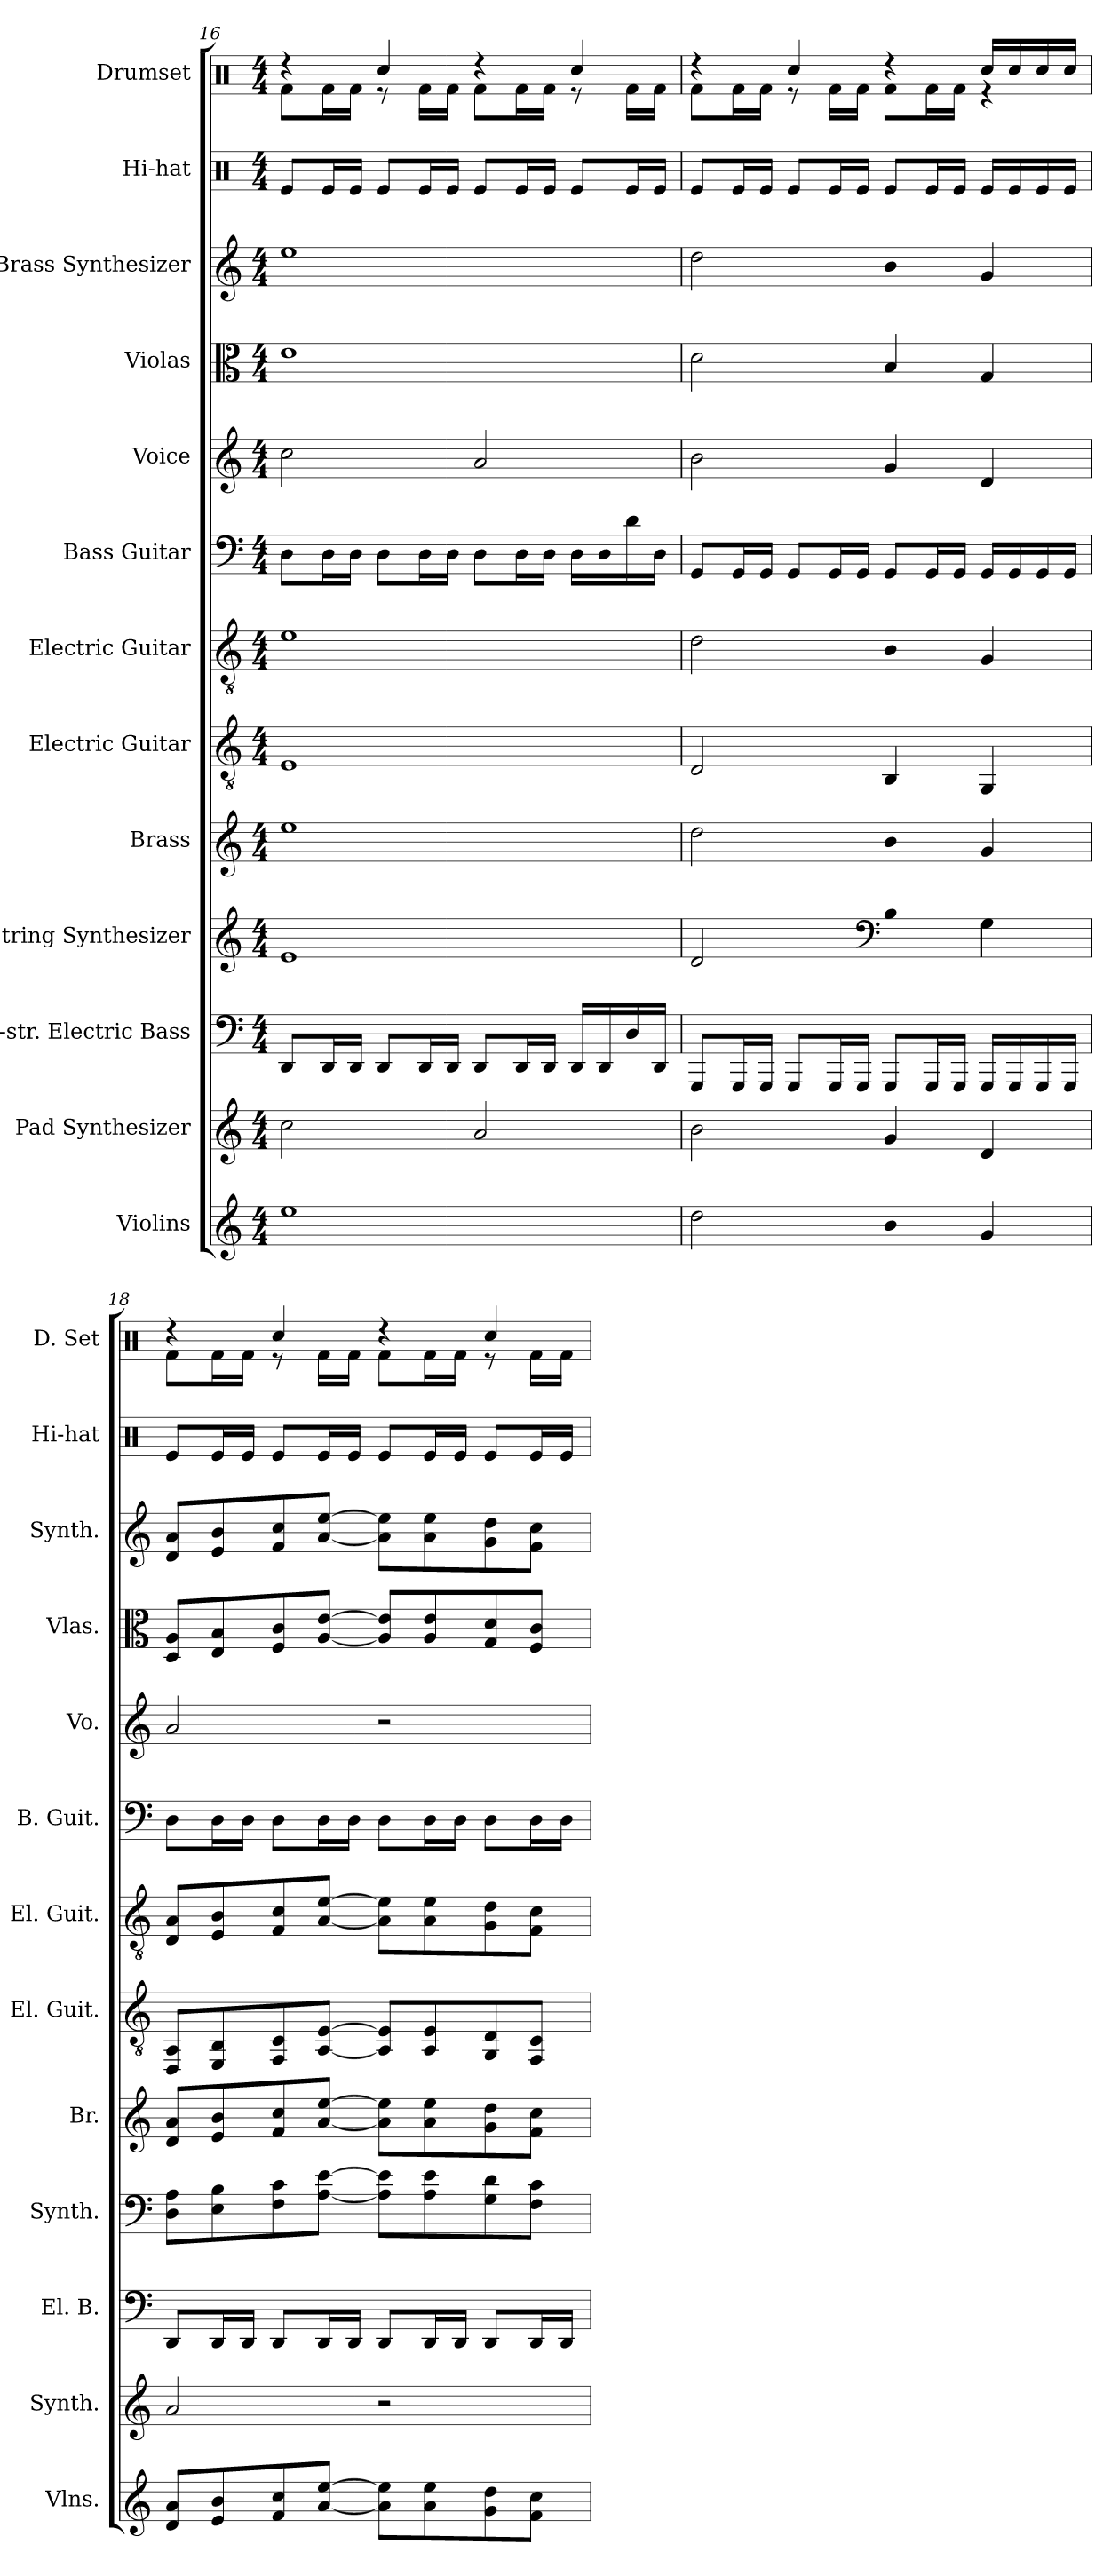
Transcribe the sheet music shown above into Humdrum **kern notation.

**kern	**kern	**kern	**kern	**kern	**kern	**kern	**kern	**kern	**kern	**kern	**kern	**kern
*part13	*part12	*part11	*part10	*part9	*part8	*part7	*part6	*part5	*part4	*part3	*part2	*part1
*staff13	*staff12	*staff11	*staff10	*staff9	*staff8	*staff7	*staff6	*staff5	*staff4	*staff3	*staff2	*staff1
*I"Violins	*I"Pad Synthesizer	*I"5-str. Electric Bass	*I"String Synthesizer	*I"Brass	*I"Electric Guitar	*I"Electric Guitar	*I"Bass Guitar	*I"Voice	*I"Violas	*I"Brass Synthesizer	*I"Hi-hat	*I"Drumset
*I'Vlns.	*I'Synth.	*I'El. B.	*I'Synth.	*I'Br.	*I'El. Guit.	*I'El. Guit.	*I'B. Guit.	*I'Vo.	*I'Vlas.	*I'Synth.	*I'Hi-hat	*I'D. Set
!!LO:PB:g=z
*clefG2	*clefG2	*clefF4	*clefG2	*clefG2	*clefGv2	*clefGv2	*clefF4	*clefG2	*clefC3	*clefG2	*clefX	*clefX
*	*	*ITrd7c12	*	*	*	*	*ITrd7c12	*	*	*	*	*
*k[]	*k[]	*k[]	*k[]	*k[]	*k[]	*k[]	*k[]	*k[]	*k[]	*k[]	*k[]	*k[]
*M4/4	*M4/4	*M4/4	*M4/4	*M4/4	*M4/4	*M4/4	*M4/4	*M4/4	*M4/4	*M4/4	*M4/4	*M4/4
=16	=16	=16	=16	=16	=16	=16	=16	=16	=16	=16	=16	=16
*	*	*	*	*	*	*	*	*	*	*	*	*^
1ee	2cc\	8DDD/L	1e	1ee	1E	1e	8DD\L	2cc\	1e	1ee	8Re/L	4r	8Rf\L
.	.	16DDD/L	.	.	.	.	16DD\L	.	.	.	16Re/L	.	16Rf\L
.	.	16DDD/JJ	.	.	.	.	16DD\JJ	.	.	.	16Re/JJ	.	16Rf\JJ
.	.	8DDD/L	.	.	.	.	8DD\L	.	.	.	8Re/L	4Rcc/	8r
.	.	16DDD/L	.	.	.	.	16DD\L	.	.	.	16Re/L	.	16Rf\LL
.	.	16DDD/JJ	.	.	.	.	16DD\JJ	.	.	.	16Re/JJ	.	16Rf\JJ
.	2a/	8DDD/L	.	.	.	.	8DD\L	2a/	.	.	8Re/L	4r	8Rf\L
.	.	16DDD/L	.	.	.	.	16DD\L	.	.	.	16Re/L	.	16Rf\L
.	.	16DDD/JJ	.	.	.	.	16DD\JJ	.	.	.	16Re/JJ	.	16Rf\JJ
.	.	16DDD/LL	.	.	.	.	16DD\LL	.	.	.	8Re/L	4Rcc/	8r
.	.	16DDD/	.	.	.	.	16DD\	.	.	.	.	.	.
.	.	16DD/	.	.	.	.	16D\	.	.	.	16Re/L	.	16Rf\LL
.	.	16DDD/JJ	.	.	.	.	16DD\JJ	.	.	.	16Re/JJ	.	16Rf\JJ
=17	=17	=17	=17	=17	=17	=17	=17	=17	=17	=17	=17	=17	=17
2dd\	2b\	8GGGG/L	2d/	2dd\	2D/	2d\	8GGG/L	2b\	2d\	2dd\	8Re/L	4r	8Rf\L
.	.	16GGGG/L	.	.	.	.	16GGG/L	.	.	.	16Re/L	.	16Rf\L
.	.	16GGGG/JJ	.	.	.	.	16GGG/JJ	.	.	.	16Re/JJ	.	16Rf\JJ
.	.	8GGGG/L	.	.	.	.	8GGG/L	.	.	.	8Re/L	4Rcc/	8r
.	.	16GGGG/L	.	.	.	.	16GGG/L	.	.	.	16Re/L	.	16Rf\LL
.	.	16GGGG/JJ	.	.	.	.	16GGG/JJ	.	.	.	16Re/JJ	.	16Rf\JJ
*	*	*	*clefF4	*	*	*	*	*	*	*	*	*	*
4b\	4g/	8GGGG/L	4B\	4b\	4BB/	4B\	8GGG/L	4g/	4B/	4b\	8Re/L	4r	8Rf\L
.	.	16GGGG/L	.	.	.	.	16GGG/L	.	.	.	16Re/L	.	16Rf\L
.	.	16GGGG/JJ	.	.	.	.	16GGG/JJ	.	.	.	16Re/JJ	.	16Rf\JJ
4g/	4d/	16GGGG/LL	4G\	4g/	4GG/	4G/	16GGG/LL	4d/	4G/	4g/	16Re/LL	16Rcc/LL	4r
.	.	16GGGG/	.	.	.	.	16GGG/	.	.	.	16Re/	16Rcc/	.
.	.	16GGGG/	.	.	.	.	16GGG/	.	.	.	16Re/	16Rcc/	.
.	.	16GGGG/JJ	.	.	.	.	16GGG/JJ	.	.	.	16Re/JJ	16Rcc/JJ	.
!!LO:PB:g=z	!!
=18	=18	=18	=18	=18	=18	=18	=18	=18	=18	=18	=18	=18	=18
8d/ 8a/L	2a/	8DDD/L	8D\ 8A\L	8d/ 8a/L	8DD/ 8AA/L	8D/ 8A/L	8DD\L	2a/	8D/ 8A/L	8d/ 8a/L	8Re/L	4r	8Rf\L
8e/ 8b/	.	16DDD/L	8E\ 8B\	8e/ 8b/	8EE/ 8BB/	8E/ 8B/	16DD\L	.	8E/ 8B/	8e/ 8b/	16Re/L	.	16Rf\L
.	.	16DDD/JJ	.	.	.	.	16DD\JJ	.	.	.	16Re/JJ	.	16Rf\JJ
8f/ 8cc/	.	8DDD/L	8F\ 8c\	8f/ 8cc/	8FF/ 8C/	8F/ 8c/	8DD\L	.	8F/ 8c/	8f/ 8cc/	8Re/L	4Rcc/	8r
[8a/ [8ee/J	.	16DDD/L	[8A\ [8e\J	[8a/ [8ee/J	[8AA/ [8E/J	[8A/ [8e/J	16DD\L	.	[8A/ [8e/J	[8a/ [8ee/J	16Re/L	.	16Rf\LL
.	.	16DDD/JJ	.	.	.	.	16DD\JJ	.	.	.	16Re/JJ	.	16Rf\JJ
8a\] 8ee\]L	2r	8DDD/L	8A\] 8e\]L	8a\] 8ee\]L	8AA/] 8E/]L	8A\] 8e\]L	8DD\L	2r	8A/] 8e/]L	8a\] 8ee\]L	8Re/L	4r	8Rf\L
8a\ 8ee\	.	16DDD/L	8A\ 8e\	8a\ 8ee\	8AA/ 8E/	8A\ 8e\	16DD\L	.	8A/ 8e/	8a\ 8ee\	16Re/L	.	16Rf\L
.	.	16DDD/JJ	.	.	.	.	16DD\JJ	.	.	.	16Re/JJ	.	16Rf\JJ
8g\ 8dd\	.	8DDD/L	8G\ 8d\	8g\ 8dd\	8GG/ 8D/	8G\ 8d\	8DD\L	.	8G/ 8d/	8g\ 8dd\	8Re/L	4Rcc/	8r
8f\ 8cc\J	.	16DDD/L	8F\ 8c\J	8f\ 8cc\J	8FF/ 8C/J	8F\ 8c\J	16DD\L	.	8F/ 8c/J	8f\ 8cc\J	16Re/L	.	16Rf\LL
.	.	16DDD/JJ	.	.	.	.	16DD\JJ	.	.	.	16Re/JJ	.	16Rf\JJ
*	*	*	*	*	*	*	*	*	*	*	*	*v	*v
=	=	=	=	=	=	=	=	=	=	=	=	=
*-	*-	*-	*-	*-	*-	*-	*-	*-	*-	*-	*-	*-
